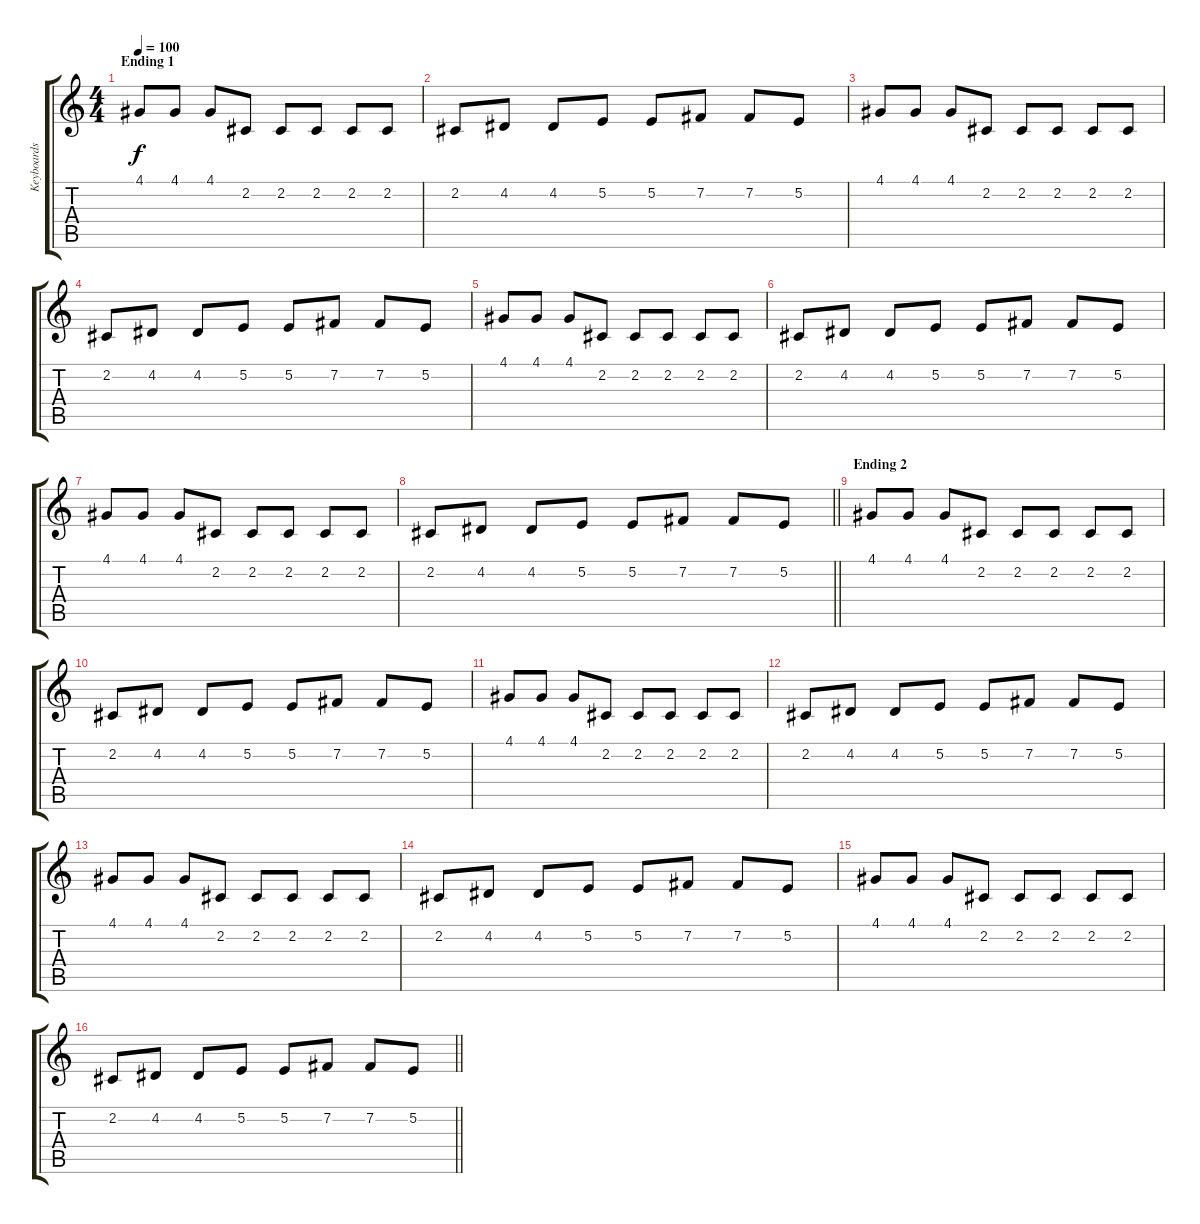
\track ("Keyboards" "Keyboards") {instrument brightacousticpiano}
\staff {score tabs}
\tuning (E4 B3 G3 D3 A2 E2) {hide}
\ts (4 4)
\section ("" "Ending 1")
\tempo 100
\clef g2
\ks c
4.1.8{dy f} 4.1.8 4.1.8 2.2.8 2.2.8 2.2.8 2.2.8 2.2.8 |
2.2.8 4.2.8 4.2.8 5.2.8 5.2.8 7.2.8 7.2.8 5.2.8 |
4.1.8 4.1.8 4.1.8 2.2.8 2.2.8 2.2.8 2.2.8 2.2.8 |
2.2.8 4.2.8 4.2.8 5.2.8 5.2.8 7.2.8 7.2.8 5.2.8 |
4.1.8 4.1.8 4.1.8 2.2.8 2.2.8 2.2.8 2.2.8 2.2.8 |
2.2.8 4.2.8 4.2.8 5.2.8 5.2.8 7.2.8 7.2.8 5.2.8 |
4.1.8 4.1.8 4.1.8 2.2.8 2.2.8 2.2.8 2.2.8 2.2.8 |
\barLineRight lightlight
2.2.8 4.2.8 4.2.8 5.2.8 5.2.8 7.2.8 7.2.8 5.2.8 |
\section ("" "Ending 2")
4.1.8 4.1.8 4.1.8 2.2.8 2.2.8 2.2.8 2.2.8 2.2.8 |
2.2.8 4.2.8 4.2.8 5.2.8 5.2.8 7.2.8 7.2.8 5.2.8 |
4.1.8 4.1.8 4.1.8 2.2.8 2.2.8 2.2.8 2.2.8 2.2.8 |
2.2.8 4.2.8 4.2.8 5.2.8 5.2.8 7.2.8 7.2.8 5.2.8 |
4.1.8 4.1.8 4.1.8 2.2.8 2.2.8 2.2.8 2.2.8 2.2.8 |
2.2.8 4.2.8 4.2.8 5.2.8 5.2.8 7.2.8 7.2.8 5.2.8 |
4.1.8 4.1.8 4.1.8 2.2.8 2.2.8 2.2.8 2.2.8 2.2.8 |
\barLineRight lightlight
2.2.8 4.2.8 4.2.8 5.2.8 5.2.8 7.2.8 7.2.8 5.2.8
